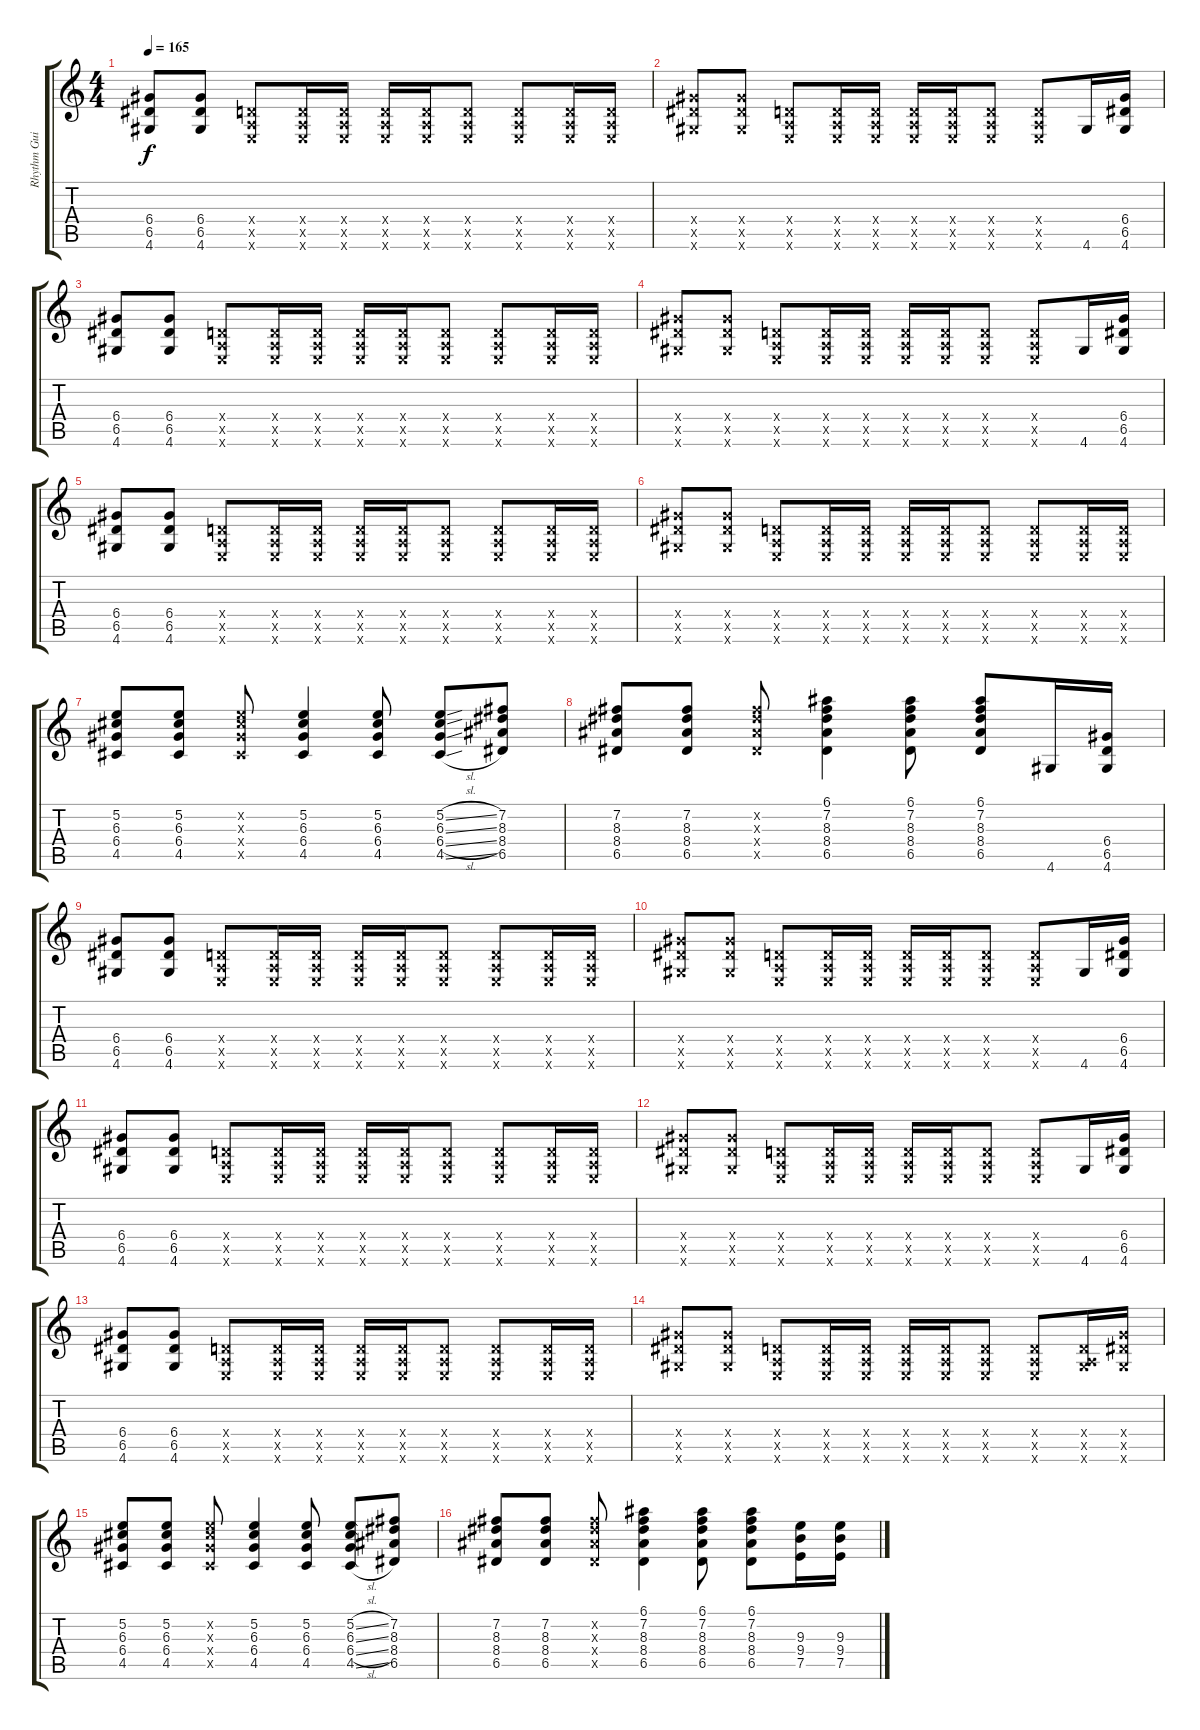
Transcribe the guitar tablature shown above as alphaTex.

\track ("Rhythm Guitar" "Rhythm Gui") {instrument distortionguitar}
\staff {score tabs}
\tuning (E4 B3 G3 D3 A2 E2) {hide}
\ts (4 4)
\tempo 165
\clef g2
\ks c
(6.4 6.5 4.6).8{dy f} (6.4 6.5 4.6).8 (0.4{x} 0.5{x} 0.6{x}).8 (0.4{x} 0.5{x} 0.6{x}).16 (0.4{x} 0.5{x} 0.6{x}).16 (0.4{x} 0.5{x} 0.6{x}).16 (0.4{x} 0.5{x} 0.6{x}).16 (0.4{x} 0.5{x} 0.6{x}).8 (0.4{x} 0.5{x} 0.6{x}).8 (0.4{x} 0.5{x} 0.6{x}).16 (0.4{x} 0.5{x} 0.6{x}).16 |
(6.4{x} 6.5{x} 4.6{x}).8 (6.4{x} 6.5{x} 4.6{x}).8 (0.4{x} 0.5{x} 0.6{x}).8 (0.4{x} 0.5{x} 0.6{x}).16 (0.4{x} 0.5{x} 0.6{x}).16 (0.4{x} 0.5{x} 0.6{x}).16 (0.4{x} 0.5{x} 0.6{x}).16 (0.4{x} 0.5{x} 0.6{x}).8 (0.4{x} 0.5{x} 0.6{x}).8 4.6.16 (6.4 6.5 4.6).16 |
(6.4 6.5 4.6).8 (6.4 6.5 4.6).8 (0.4{x} 0.5{x} 0.6{x}).8 (0.4{x} 0.5{x} 0.6{x}).16 (0.4{x} 0.5{x} 0.6{x}).16 (0.4{x} 0.5{x} 0.6{x}).16 (0.4{x} 0.5{x} 0.6{x}).16 (0.4{x} 0.5{x} 0.6{x}).8 (0.4{x} 0.5{x} 0.6{x}).8 (0.4{x} 0.5{x} 0.6{x}).16 (0.4{x} 0.5{x} 0.6{x}).16 |
(6.4{x} 6.5{x} 4.6{x}).8 (6.4{x} 6.5{x} 4.6{x}).8 (0.4{x} 0.5{x} 0.6{x}).8 (0.4{x} 0.5{x} 0.6{x}).16 (0.4{x} 0.5{x} 0.6{x}).16 (0.4{x} 0.5{x} 0.6{x}).16 (0.4{x} 0.5{x} 0.6{x}).16 (0.4{x} 0.5{x} 0.6{x}).8 (0.4{x} 0.5{x} 0.6{x}).8 4.6.16 (6.4 6.5 4.6).16 |
(6.4 6.5 4.6).8 (6.4 6.5 4.6).8 (0.4{x} 0.5{x} 0.6{x}).8 (0.4{x} 0.5{x} 0.6{x}).16 (0.4{x} 0.5{x} 0.6{x}).16 (0.4{x} 0.5{x} 0.6{x}).16 (0.4{x} 0.5{x} 0.6{x}).16 (0.4{x} 0.5{x} 0.6{x}).8 (0.4{x} 0.5{x} 0.6{x}).8 (0.4{x} 0.5{x} 0.6{x}).16 (0.4{x} 0.5{x} 0.6{x}).16 |
(6.4{x} 6.5{x} 4.6{x}).8 (6.4{x} 6.5{x} 4.6{x}).8 (0.4{x} 0.5{x} 0.6{x}).8 (0.4{x} 0.5{x} 0.6{x}).16 (0.4{x} 0.5{x} 0.6{x}).16 (0.4{x} 0.5{x} 0.6{x}).16 (0.4{x} 0.5{x} 0.6{x}).16 (0.4{x} 0.5{x} 0.6{x}).8 (0.4{x} 0.5{x} 0.6{x}).8 (0.4{x} 0.5{x} 0.6{x}).16 (0.4{x} 0.5{x} 0.6{x}).16 |
(5.2 6.3 6.4 4.5).8 (5.2 6.3 6.4 4.5).8 (5.2{x} 6.3{x} 6.4{x} 4.5{x}).8 (5.2 6.3 6.4 4.5).4 (5.2 6.3 6.4 4.5).8 (5.2{sl} 6.3{sl} 6.4{sl} 4.5{sl}).8 (7.2 8.3 8.4 6.5).8 |
(7.2 8.3 8.4 6.5).8 (7.2 8.3 8.4 6.5).8 (7.2{x} 8.3{x} 8.4{x} 6.5{x}).8 (6.1 7.2 8.3 8.4 6.5).4 (6.1 7.2 8.3 8.4 6.5).8 (6.1 7.2 8.3 8.4 6.5).8 4.6.16 (6.4 6.5 4.6).16 |
(6.4 6.5 4.6).8 (6.4 6.5 4.6).8 (0.4{x} 0.5{x} 0.6{x}).8 (0.4{x} 0.5{x} 0.6{x}).16 (0.4{x} 0.5{x} 0.6{x}).16 (0.4{x} 0.5{x} 0.6{x}).16 (0.4{x} 0.5{x} 0.6{x}).16 (0.4{x} 0.5{x} 0.6{x}).8 (0.4{x} 0.5{x} 0.6{x}).8 (0.4{x} 0.5{x} 0.6{x}).16 (0.4{x} 0.5{x} 0.6{x}).16 |
(6.4{x} 6.5{x} 4.6{x}).8 (6.4{x} 6.5{x} 4.6{x}).8 (0.4{x} 0.5{x} 0.6{x}).8 (0.4{x} 0.5{x} 0.6{x}).16 (0.4{x} 0.5{x} 0.6{x}).16 (0.4{x} 0.5{x} 0.6{x}).16 (0.4{x} 0.5{x} 0.6{x}).16 (0.4{x} 0.5{x} 0.6{x}).8 (0.4{x} 0.5{x} 0.6{x}).8 4.6.16 (6.4 6.5 4.6).16 |
(6.4 6.5 4.6).8 (6.4 6.5 4.6).8 (0.4{x} 0.5{x} 0.6{x}).8 (0.4{x} 0.5{x} 0.6{x}).16 (0.4{x} 0.5{x} 0.6{x}).16 (0.4{x} 0.5{x} 0.6{x}).16 (0.4{x} 0.5{x} 0.6{x}).16 (0.4{x} 0.5{x} 0.6{x}).8 (0.4{x} 0.5{x} 0.6{x}).8 (0.4{x} 0.5{x} 0.6{x}).16 (0.4{x} 0.5{x} 0.6{x}).16 |
(6.4{x} 6.5{x} 4.6{x}).8 (6.4{x} 6.5{x} 4.6{x}).8 (0.4{x} 0.5{x} 0.6{x}).8 (0.4{x} 0.5{x} 0.6{x}).16 (0.4{x} 0.5{x} 0.6{x}).16 (0.4{x} 0.5{x} 0.6{x}).16 (0.4{x} 0.5{x} 0.6{x}).16 (0.4{x} 0.5{x} 0.6{x}).8 (0.4{x} 0.5{x} 0.6{x}).8 4.6.16 (6.4 6.5 4.6).16 |
(6.4 6.5 4.6).8 (6.4 6.5 4.6).8 (0.4{x} 0.5{x} 0.6{x}).8 (0.4{x} 0.5{x} 0.6{x}).16 (0.4{x} 0.5{x} 0.6{x}).16 (0.4{x} 0.5{x} 0.6{x}).16 (0.4{x} 0.5{x} 0.6{x}).16 (0.4{x} 0.5{x} 0.6{x}).8 (0.4{x} 0.5{x} 0.6{x}).8 (0.4{x} 0.5{x} 0.6{x}).16 (0.4{x} 0.5{x} 0.6{x}).16 |
(6.4{x} 6.5{x} 4.6{x}).8 (6.4{x} 6.5{x} 4.6{x}).8 (0.4{x} 0.5{x} 0.6{x}).8 (0.4{x} 0.5{x} 0.6{x}).16 (0.4{x} 0.5{x} 0.6{x}).16 (0.4{x} 0.5{x} 0.6{x}).16 (0.4{x} 0.5{x} 0.6{x}).16 (0.4{x} 0.5{x} 0.6{x}).8 (0.4{x} 0.5{x} 0.6{x}).8 (0.4{x} 0.5{x} 4.6{x}).16 (6.4{x} 6.5{x} 4.6{x}).16 |
(5.2 6.3 6.4 4.5).8 (5.2 6.3 6.4 4.5).8 (5.2{x} 6.3{x} 6.4{x} 4.5{x}).8 (5.2 6.3 6.4 4.5).4 (5.2 6.3 6.4 4.5).8 (5.2{sl} 6.3{sl} 6.4{sl} 4.5{sl}).8 (7.2 8.3 8.4 6.5).8 |
(7.2 8.3 8.4 6.5).8 (7.2 8.3 8.4 6.5).8 (7.2{x} 8.3{x} 8.4{x} 6.5{x}).8 (6.1 7.2 8.3 8.4 6.5).4 (6.1 7.2 8.3 8.4 6.5).8 (6.1 7.2 8.3 8.4 6.5).8 (9.3 9.4 7.5).16 (9.3 9.4 7.5).16
